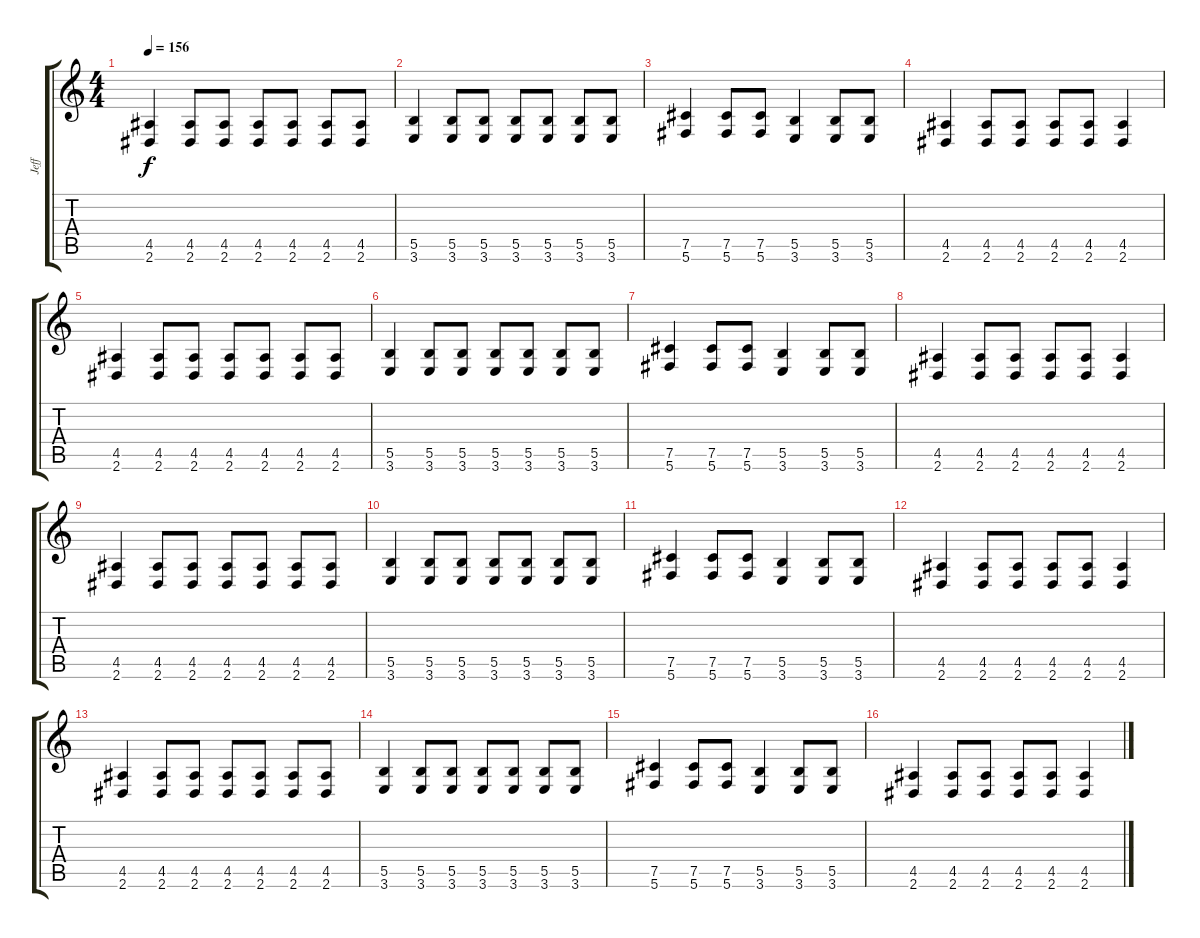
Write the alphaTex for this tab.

\track ("Jeff" "Jeff") {instrument distortionguitar}
\staff {score tabs}
\tuning (Db4 Ab3 E3 B2 Gb2 Db2) {hide}
\ts (4 4)
\tempo 156
\clef g2
\ks c
(4.5 2.6).4{dy f} (4.5 2.6).8 (4.5 2.6).8 (4.5 2.6).8 (4.5 2.6).8 (4.5 2.6).8 (4.5 2.6).8 |
(5.5 3.6).4 (5.5 3.6).8 (5.5 3.6).8 (5.5 3.6).8 (5.5 3.6).8 (5.5 3.6).8 (5.5 3.6).8 |
(7.5 5.6).4 (7.5 5.6).8 (7.5 5.6).8 (5.5 3.6).4 (5.5 3.6).8 (5.5 3.6).8 |
(4.5 2.6).4 (4.5 2.6).8 (4.5 2.6).8 (4.5 2.6).8 (4.5 2.6).8 (4.5 2.6).4 |
(4.5 2.6).4 (4.5 2.6).8 (4.5 2.6).8 (4.5 2.6).8 (4.5 2.6).8 (4.5 2.6).8 (4.5 2.6).8 |
(5.5 3.6).4 (5.5 3.6).8 (5.5 3.6).8 (5.5 3.6).8 (5.5 3.6).8 (5.5 3.6).8 (5.5 3.6).8 |
(7.5 5.6).4 (7.5 5.6).8 (7.5 5.6).8 (5.5 3.6).4 (5.5 3.6).8 (5.5 3.6).8 |
(4.5 2.6).4 (4.5 2.6).8 (4.5 2.6).8 (4.5 2.6).8 (4.5 2.6).8 (4.5 2.6).4 |
(4.5 2.6).4 (4.5 2.6).8 (4.5 2.6).8 (4.5 2.6).8 (4.5 2.6).8 (4.5 2.6).8 (4.5 2.6).8 |
(5.5 3.6).4 (5.5 3.6).8 (5.5 3.6).8 (5.5 3.6).8 (5.5 3.6).8 (5.5 3.6).8 (5.5 3.6).8 |
(7.5 5.6).4 (7.5 5.6).8 (7.5 5.6).8 (5.5 3.6).4 (5.5 3.6).8 (5.5 3.6).8 |
(4.5 2.6).4 (4.5 2.6).8 (4.5 2.6).8 (4.5 2.6).8 (4.5 2.6).8 (4.5 2.6).4 |
(4.5 2.6).4 (4.5 2.6).8 (4.5 2.6).8 (4.5 2.6).8 (4.5 2.6).8 (4.5 2.6).8 (4.5 2.6).8 |
(5.5 3.6).4 (5.5 3.6).8 (5.5 3.6).8 (5.5 3.6).8 (5.5 3.6).8 (5.5 3.6).8 (5.5 3.6).8 |
(7.5 5.6).4 (7.5 5.6).8 (7.5 5.6).8 (5.5 3.6).4 (5.5 3.6).8 (5.5 3.6).8 |
(4.5 2.6).4 (4.5 2.6).8 (4.5 2.6).8 (4.5 2.6).8 (4.5 2.6).8 (4.5 2.6).4
